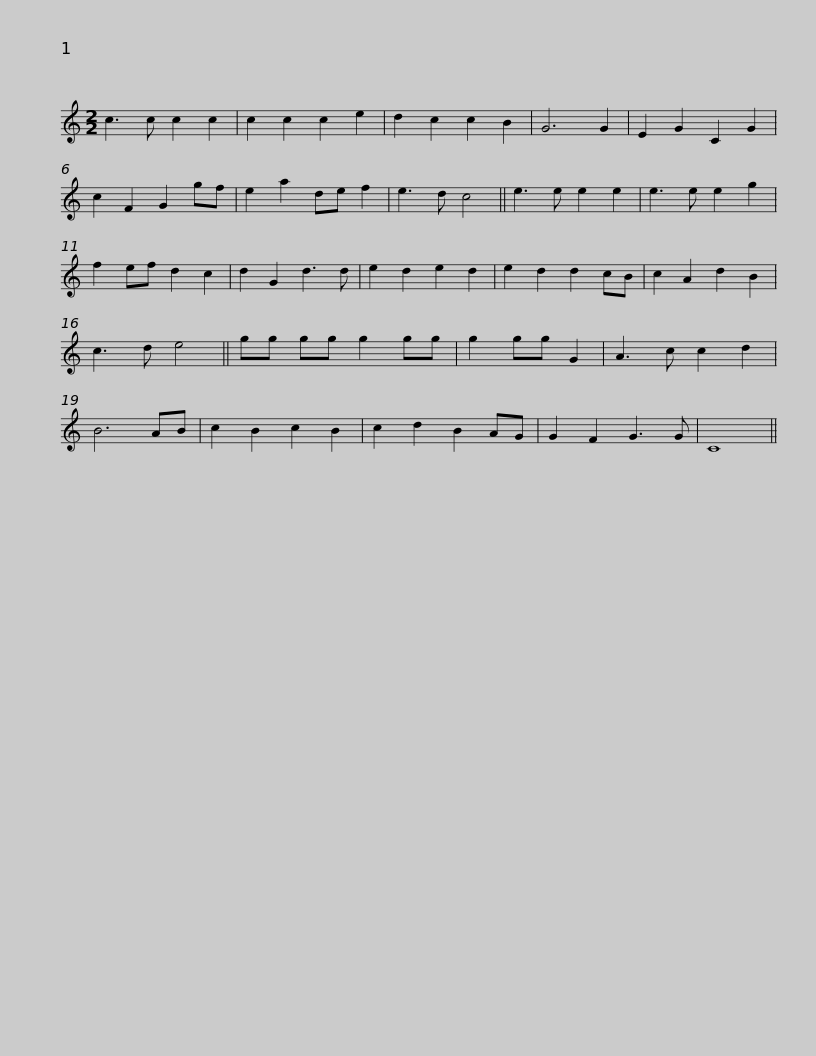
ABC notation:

X:1
L:1/8
M:2/2
I:linebreak $
K:C
V:1 treble
V:1
 c3 c c2 c2 | c2 c2 c2 e2 | d2 c2 c2 B2 | G6 G2 | E2 G2 C2 G2 | %5
 c2 F2 G2 gf | e2 a2 de f2 | e3 d c4 || e3 e e2 e2 | e3 e e2 g2 |$ %10
 f2 ef d2 c2 | d2 G2 d3 d | e2 d2 e2 d2 | e2 d2 d2 cB | c2 A2 d2 B2 | %15
 c3 d e4 || gg gg g2 gg | g2 gg G2 | A3 c c2 d2 |$ B6 AB | %20
 c2 B2 c2 B2 | c2 d2 B2 AG | G2 F2 G3 G | C8 || %24
